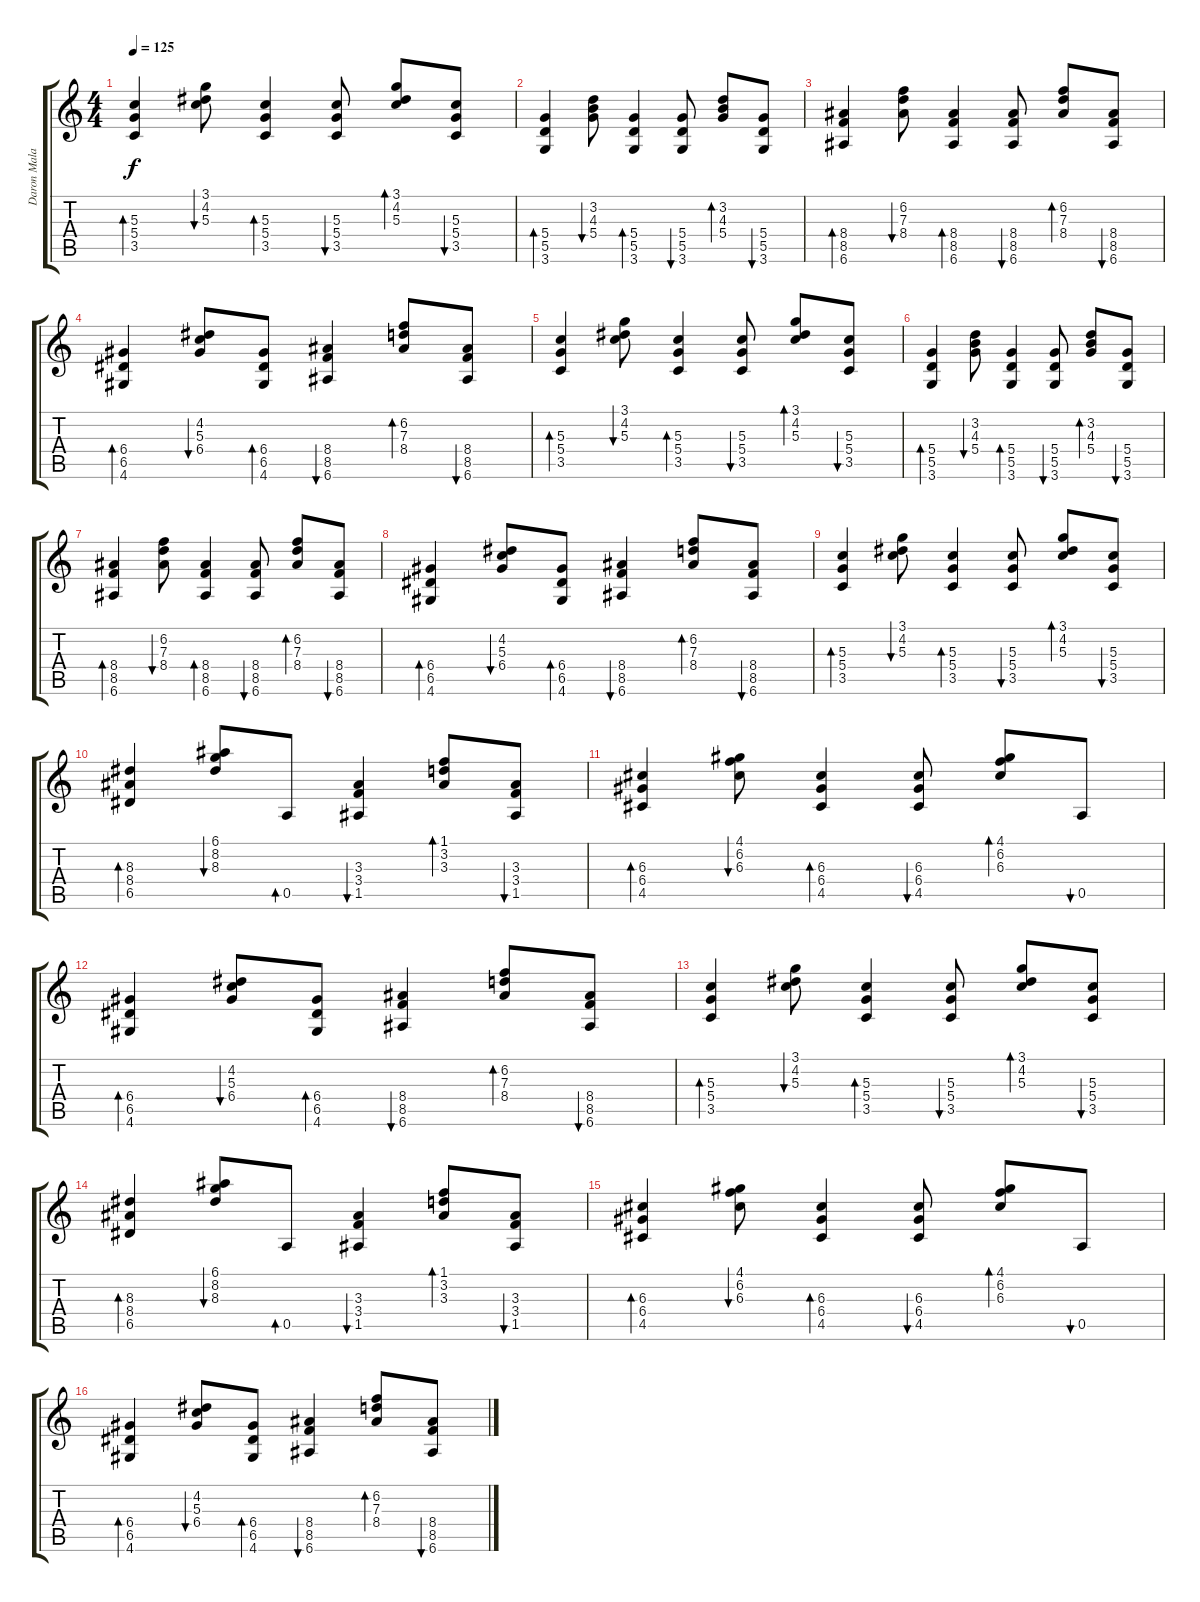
\track ("Daron Malakian" "Daron Mala") {instrument acousticguitarsteel}
\staff {score tabs}
\tuning (E4 B3 G3 D3 A2 E2) {hide}
\ts (4 4)
\tempo 125
\clef g2
\ks c
(5.3 5.4 3.5).4{bd 60 dy f} (3.1 4.2 5.3).8{bu 60} (5.3 5.4 3.5).4{bd 60} (5.3 5.4 3.5).8{bu 60} (3.1 4.2 5.3).8{bd 60} (5.3 5.4 3.5).8{bu 60} |
(5.4 5.5 3.6).4{bd 60} (3.2 4.3 5.4).8{bu 60} (5.4 5.5 3.6).4{bd 60} (5.4 5.5 3.6).8{bu 60} (3.2 4.3 5.4).8{bd 60} (5.4 5.5 3.6).8{bu 60} |
(8.4 8.5 6.6).4{bd 60} (6.2 7.3 8.4).8{bu 60} (8.4 8.5 6.6).4{bd 60} (8.4 8.5 6.6).8{bu 60} (6.2 7.3 8.4).8{bd 60} (8.4 8.5 6.6).8{bu 60} |
(6.4 6.5 4.6).4{bd 60} (4.2 5.3 6.4).8{bu 60} (6.4 6.5 4.6).8{bd 60} (8.4 8.5 6.6).4{bu 60} (6.2 7.3 8.4).8{bd 60} (8.4 8.5 6.6).8{bu 60} |
(5.3 5.4 3.5).4{bd 60} (3.1 4.2 5.3).8{bu 60} (5.3 5.4 3.5).4{bd 60} (5.3 5.4 3.5).8{bu 60} (3.1 4.2 5.3).8{bd 60} (5.3 5.4 3.5).8{bu 60} |
(5.4 5.5 3.6).4{bd 60} (3.2 4.3 5.4).8{bu 60} (5.4 5.5 3.6).4{bd 60} (5.4 5.5 3.6).8{bu 60} (3.2 4.3 5.4).8{bd 60} (5.4 5.5 3.6).8{bu 60} |
(8.4 8.5 6.6).4{bd 60} (6.2 7.3 8.4).8{bu 60} (8.4 8.5 6.6).4{bd 60} (8.4 8.5 6.6).8{bu 60} (6.2 7.3 8.4).8{bd 60} (8.4 8.5 6.6).8{bu 60} |
(6.4 6.5 4.6).4{bd 60} (4.2 5.3 6.4).8{bu 60} (6.4 6.5 4.6).8{bd 60} (8.4 8.5 6.6).4{bu 60} (6.2 7.3 8.4).8{bd 60} (8.4 8.5 6.6).8{bu 60} |
(5.3 5.4 3.5).4{bd 60} (3.1 4.2 5.3).8{bu 60} (5.3 5.4 3.5).4{bd 60} (5.3 5.4 3.5).8{bu 60} (3.1 4.2 5.3).8{bd 60} (5.3 5.4 3.5).8{bu 60} |
(8.3 8.4 6.5).4{bd 60} (6.1 8.2 8.3).8{bu 60} 0.5.8{bd 60} (3.3 3.4 1.5).4{bu 60} (1.1 3.2 3.3).8{bd 60} (3.3 3.4 1.5).8{bu 60} |
(6.3 6.4 4.5).4{bd 60} (4.1 6.2 6.3).8{bu 60} (6.3 6.4 4.5).4{bd 60} (6.3 6.4 4.5).8{bu 60} (4.1 6.2 6.3).8{bd 60} 0.5.8{bu 60} |
(6.4 6.5 4.6).4{bd 60} (4.2 5.3 6.4).8{bu 60} (6.4 6.5 4.6).8{bd 60} (8.4 8.5 6.6).4{bu 60} (6.2 7.3 8.4).8{bd 60} (8.4 8.5 6.6).8{bu 60} |
(5.3 5.4 3.5).4{bd 60} (3.1 4.2 5.3).8{bu 60} (5.3 5.4 3.5).4{bd 60} (5.3 5.4 3.5).8{bu 60} (3.1 4.2 5.3).8{bd 60} (5.3 5.4 3.5).8{bu 60} |
(8.3 8.4 6.5).4{bd 60} (6.1 8.2 8.3).8{bu 60} 0.5.8{bd 60} (3.3 3.4 1.5).4{bu 60} (1.1 3.2 3.3).8{bd 60} (3.3 3.4 1.5).8{bu 60} |
(6.3 6.4 4.5).4{bd 60} (4.1 6.2 6.3).8{bu 60} (6.3 6.4 4.5).4{bd 60} (6.3 6.4 4.5).8{bu 60} (4.1 6.2 6.3).8{bd 60} 0.5.8{bu 60} |
(6.4 6.5 4.6).4{bd 60} (4.2 5.3 6.4).8{bu 60} (6.4 6.5 4.6).8{bd 60} (8.4 8.5 6.6).4{bu 60} (6.2 7.3 8.4).8{bd 60} (8.4 8.5 6.6).8{bu 60}
